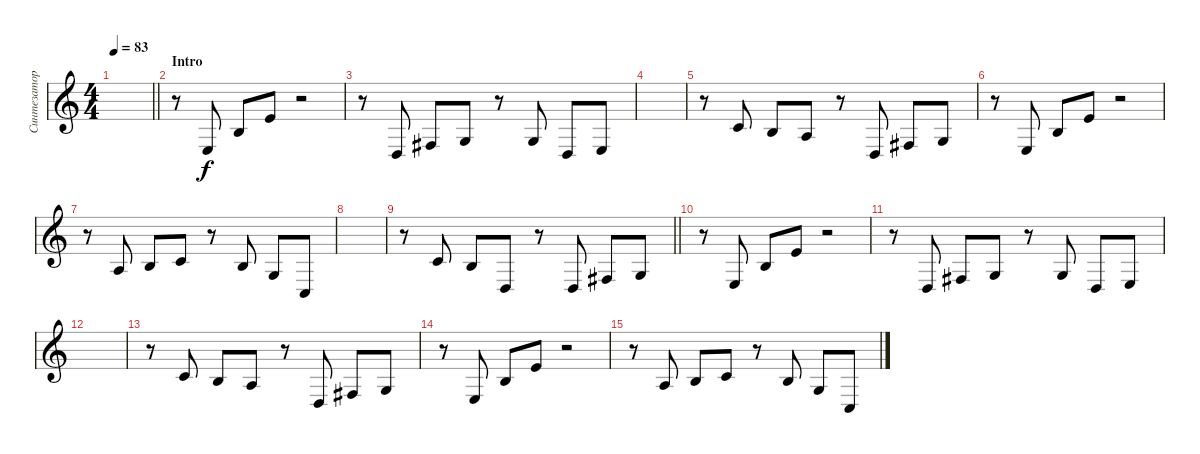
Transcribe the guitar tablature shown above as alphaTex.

\track ("Синтезатор" "Синтезатор") {instrument lead2sawtooth}
\staff {score}
\tuning (E4 B3 G3 D3 A2 D2) {hide}
\ts (4 4)
\tempo 83
\clef g2
\barLineRight lightlight
\ks c
|
\section ("" "Intro")
r.8 2.4.8 0.2.8 0.1.8 r.2 |
r.8 0.4.8 4.4.8 0.3.8 r.8 0.3.8 0.4.8 2.4.8 |
|
r.8 1.2.8 0.2.8 2.3.8 r.8 0.4.8 4.4.8 0.3.8 |
r.8 2.4.8 0.2.8 0.1.8 r.2 |
r.8 2.3.8 0.2.8 1.2.8 r.8 0.2.8 0.3.8 3.5.8 |
|
\barLineRight lightlight
r.8 1.2.8 0.2.8 0.4.8 r.8 0.4.8 4.4.8 0.3.8 |
r.8 2.4.8 0.2.8 0.1.8 r.2 |
r.8 0.4.8 4.4.8 0.3.8 r.8 0.3.8 0.4.8 2.4.8 |
|
r.8 1.2.8 0.2.8 2.3.8 r.8 0.4.8 4.4.8 0.3.8 |
r.8 2.4.8 0.2.8 0.1.8 r.2 |
r.8 2.3.8 0.2.8 1.2.8 r.8 0.2.8 0.3.8 3.5.8
